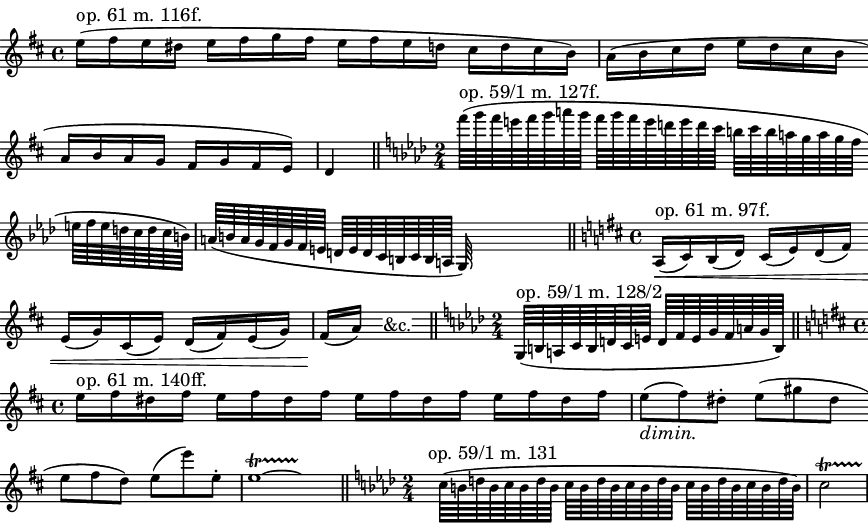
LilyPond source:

\version "2.19.61"
\version "2.19.61"
\language "deutsch"

\header {
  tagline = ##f
}

\paper {
  paper-width = 147\mm
  line-width = 147\mm
  top-margin = 0
  bottom-margin = 0
  
  page-breaking = #ly:one-page-breaking

  #(define fonts
    (set-global-fonts
     #:roman "LMRoman10"
     #:factor (/ staff-height pt 20)
    ))
}

\layout {
  \context {
    \Staff
    %\override TextScript.font-shape = #'italic
  }
}


#(set-global-staff-size 13)

\layout {
  \context {
    \Score
    \omit BarNumber
  }
  \context {
    \Voice
    \override TextScript.font-size = 2
  }
  indent = 0
}

kzt =
#(define-music-function (bnum) (string?)
			#{ <>^$(string-append "op. 61 m. " bnum)
			  \key d \major
			  \time 4/4 #})
quart =
#(define-music-function (bnum) (string?)
			#{ <>^$(string-append "op. 59/1 m. " bnum)
			  \key f \minor
			  \time 2/4 #})

n = { \bar "" }

\relative {
  \kzt "116f."
  e''16( fis e dis e fis g fis \n  e fis e d cis d cis h)
  a( h cis d e d cis h \n  a h a g fis g fis e)
  \partial 4 d4
  \bar "||"
  
  \quart "127f."
  f''='''64([ g f e f g a g] \n  f[ g f e d e d c] \n  h[ c h a g a g f] \n  e[ f e d c d c h])
  \partial 4. a[( h a g f g f e] \n  d[ e d c h c h a]  g= s s s s16)
  \bar "||"
  
  \kzt "97f."
  a16(\< cis) h( d) cis( e) d( fis) \n  e( g) cis,( e) d( fis) e( g)
  \partial 2 fis(\! a) \tweak transparent ##t r8*3
  ^\tweak outside-staff-priority ##f
  \tweak Y-offset -0.8
  \tweak whiteout ##t -"&c."
  \bar "||"
  
  \quart "128/2"
  \partial 4
  g,=64([ h a c h d c e] \n  d[ f e g f a g h,])
  \bar "||"
  
  \kzt "140ff."
  << \repeat unfold 4 { e'=''16 fis dis fis } { s2 \n s } >>
  <>_\markup\italic "dimin."
  e8*2/3( fis) dis-. e( gis dis \n  e fis dis) e( e') e,-.
  e1*3/4~\startTrillSpan \hideNotes e4\stopTrillSpan \unHideNotes
  \bar "||"
  
  \quart "131"
  s8(
  \context Bottom <<
    \repeat unfold 3 { c=''64[ h d h c h d h] }
    { s8 \n s \n s16.. s64) }
  >>
  c2\startTrillSpan <>\stopTrillSpan
}